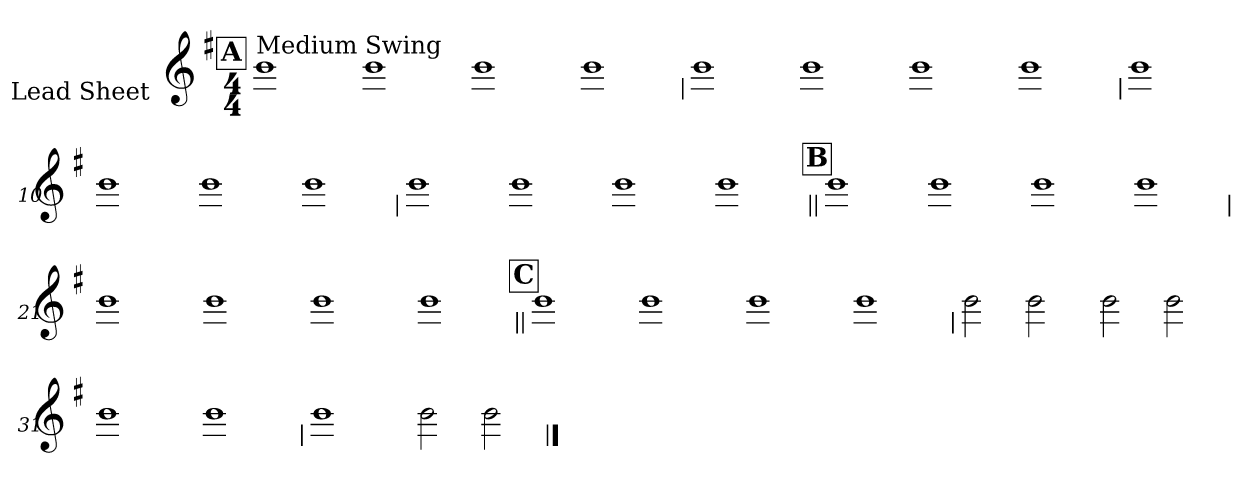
**kern
*part1
*staff1
*I"Lead Sheet
*stria0
*clefG2
*k[f#]
*G:
*M4/4
!!LO:REH:place=s1:a:t=A
=1||
!LO:TX:a:t=Medium Swing
1b
=2-
1b
=3-
1b
=4-
1b
!!LO:LB:g=z
=5
1b
=6-
1b
=7-
1b
=8-
1b
!!LO:LB:g=z
=9
1b
=10-
1b
=11-
1b
=12-
1b
!!LO:LB:g=z
=13
1b
=14-
1b
=15-
1b
=16-
1b
!!LO:LB:g=z
!!LO:REH:place=s1:a:t=B
=17||
1b
=18-
1b
=19-
1b
=20-
1b
!!LO:LB:g=z
=21
1b
=22-
1b
=23-
1b
=24-
1b
!!LO:LB:g=z
!!LO:REH:place=s1:a:t=C
=25||
1b
=26-
1b
=27-
1b
=28-
1b
!!LO:LB:g=z
=29
2b
2b
=30-
2b
2b
=31-
1b
=32-
1b
!!LO:LB:g=z
=33
1b
=34-
2b
2b
==
*-
